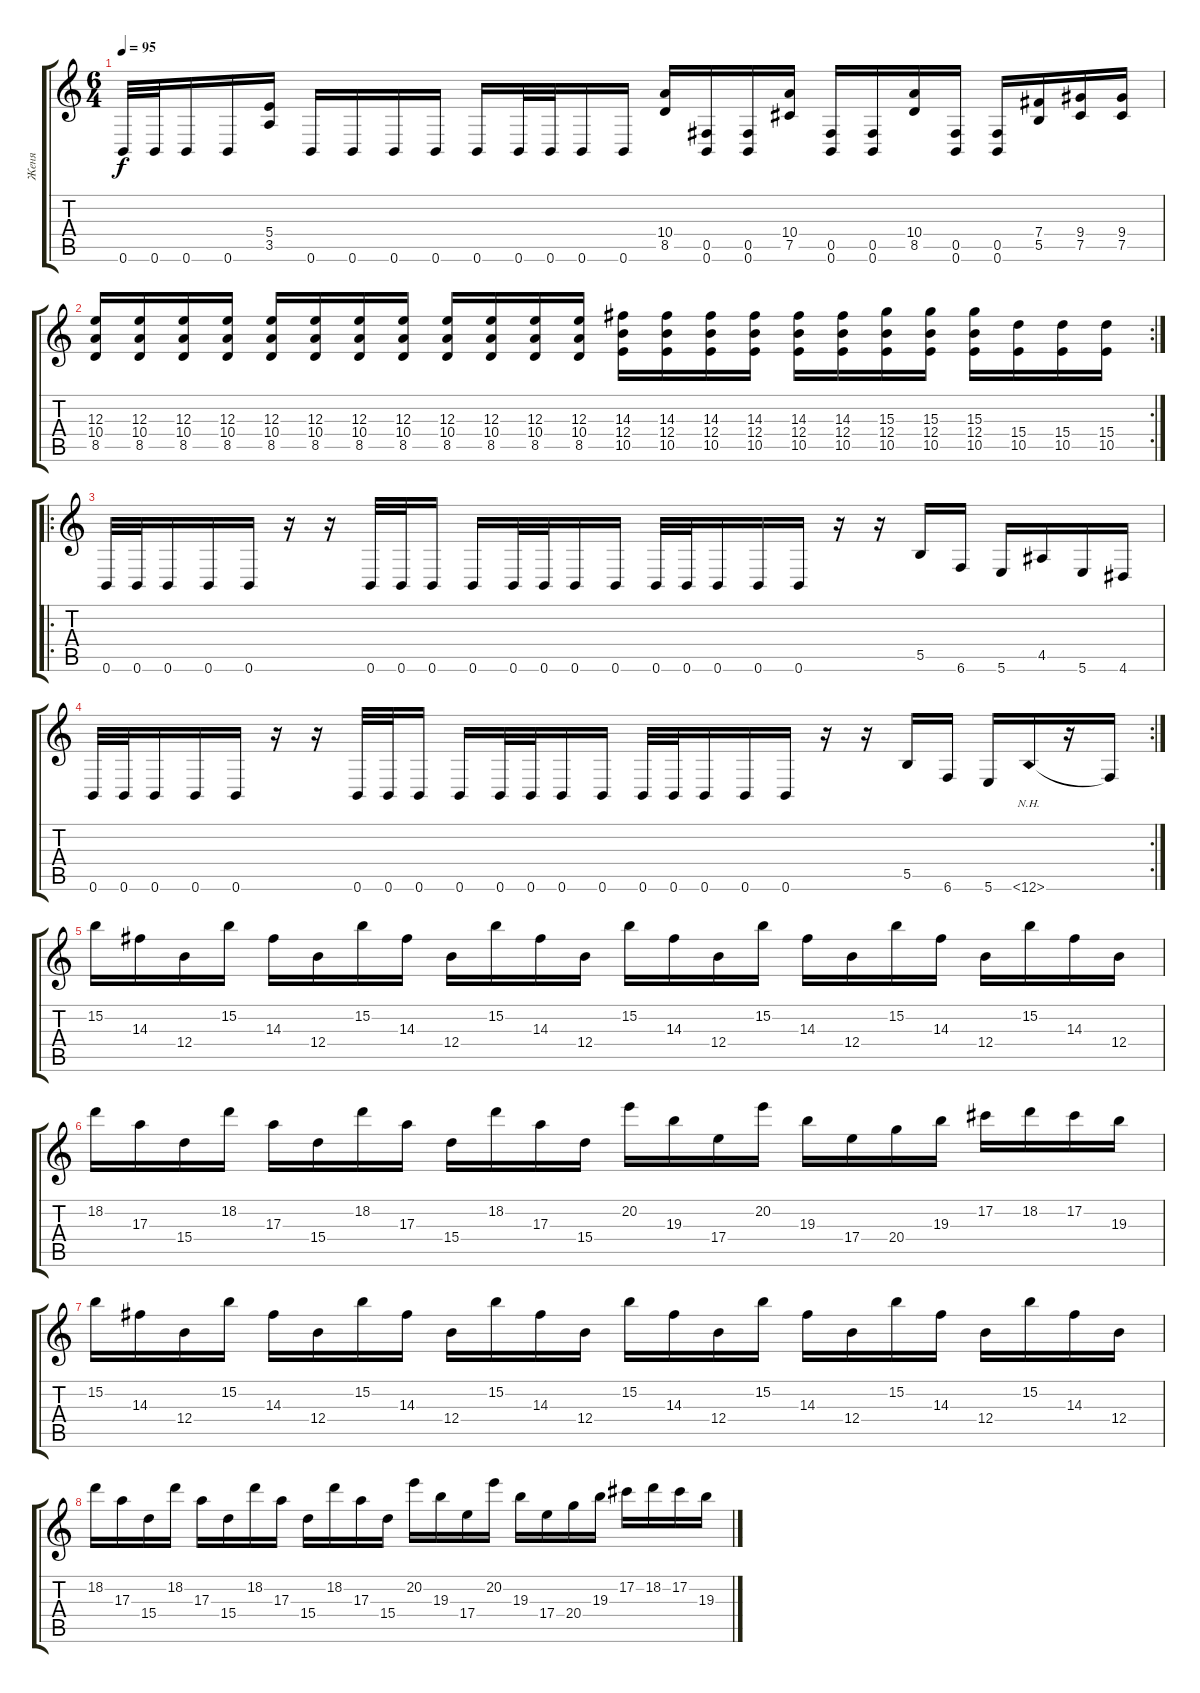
\track ("Женя" "Женя") {instrument distortionguitar}
\staff {score tabs}
\tuning (Db4 Ab3 E3 B2 Gb2 B1) {hide}
\ts (6 4)
\tempo 95
\clef g2
\ks c
0.6.32{dy f} 0.6.32 0.6.16 0.6.16 (5.4 3.5).16 0.6.16 0.6.16 0.6.16 0.6.16 0.6.16 0.6.32 0.6.32 0.6.16 0.6.16 (10.4 8.5).16 (0.5 0.6).16 (0.5 0.6).16 (10.4 7.5).16 (0.5 0.6).16 (0.5 0.6).16 (10.4 8.5).16 (0.5 0.6).16 (0.5 0.6).16 (7.4 5.5).16 (9.4 7.5).16 (9.4 7.5).16 |
\rc 2
(12.3 10.4 8.5).16 (12.3 10.4 8.5).16 (12.3 10.4 8.5).16 (12.3 10.4 8.5).16 (12.3 10.4 8.5).16 (12.3 10.4 8.5).16 (12.3 10.4 8.5).16 (12.3 10.4 8.5).16 (12.3 10.4 8.5).16 (12.3 10.4 8.5).16 (12.3 10.4 8.5).16 (12.3 10.4 8.5).16 (14.3 12.4 10.5).16 (14.3 12.4 10.5).16 (14.3 12.4 10.5).16 (14.3 12.4 10.5).16 (14.3 12.4 10.5).16 (14.3 12.4 10.5).16 (15.3 12.4 10.5).16 (15.3 12.4 10.5).16 (15.3 12.4 10.5).16 (15.4 10.5).16 (15.4 10.5).16 (15.4 10.5).16 |
\ro
0.6.32 0.6.32 0.6.16 0.6.16 0.6.16 r.16 r.16 0.6.32 0.6.32 0.6.16 0.6.16 0.6.32 0.6.32 0.6.16 0.6.16 0.6.32 0.6.32 0.6.16 0.6.16 0.6.16 r.16 r.16 5.5.16 6.6.16 5.6.16 4.5.16 5.6.16 4.6.16 |
\rc 2
0.6.32 0.6.32 0.6.16 0.6.16 0.6.16 r.16 r.16 0.6.32 0.6.32 0.6.16 0.6.16 0.6.32 0.6.32 0.6.16 0.6.16 0.6.32 0.6.32 0.6.16 0.6.16 0.6.16 r.16 r.16 5.5.16 6.6.16 5.6.16 6.6{nh}.16 r.16 6.6{t}.16 |
15.2.16 14.3.16 12.4.16 15.2.16 14.3.16 12.4.16 15.2.16 14.3.16 12.4.16 15.2.16 14.3.16 12.4.16 15.2.16 14.3.16 12.4.16 15.2.16 14.3.16 12.4.16 15.2.16 14.3.16 12.4.16 15.2.16 14.3.16 12.4.16 |
18.2.16 17.3.16 15.4.16 18.2.16 17.3.16 15.4.16 18.2.16 17.3.16 15.4.16 18.2.16 17.3.16 15.4.16 20.2.16 19.3.16 17.4.16 20.2.16 19.3.16 17.4.16 20.4.16 19.3.16 17.2.16 18.2.16 17.2.16 19.3.16 |
15.2.16 14.3.16 12.4.16 15.2.16 14.3.16 12.4.16 15.2.16 14.3.16 12.4.16 15.2.16 14.3.16 12.4.16 15.2.16 14.3.16 12.4.16 15.2.16 14.3.16 12.4.16 15.2.16 14.3.16 12.4.16 15.2.16 14.3.16 12.4.16 |
18.2.16 17.3.16 15.4.16 18.2.16 17.3.16 15.4.16 18.2.16 17.3.16 15.4.16 18.2.16 17.3.16 15.4.16 20.2.16 19.3.16 17.4.16 20.2.16 19.3.16 17.4.16 20.4.16 19.3.16 17.2.16 18.2.16 17.2.16 19.3.16
